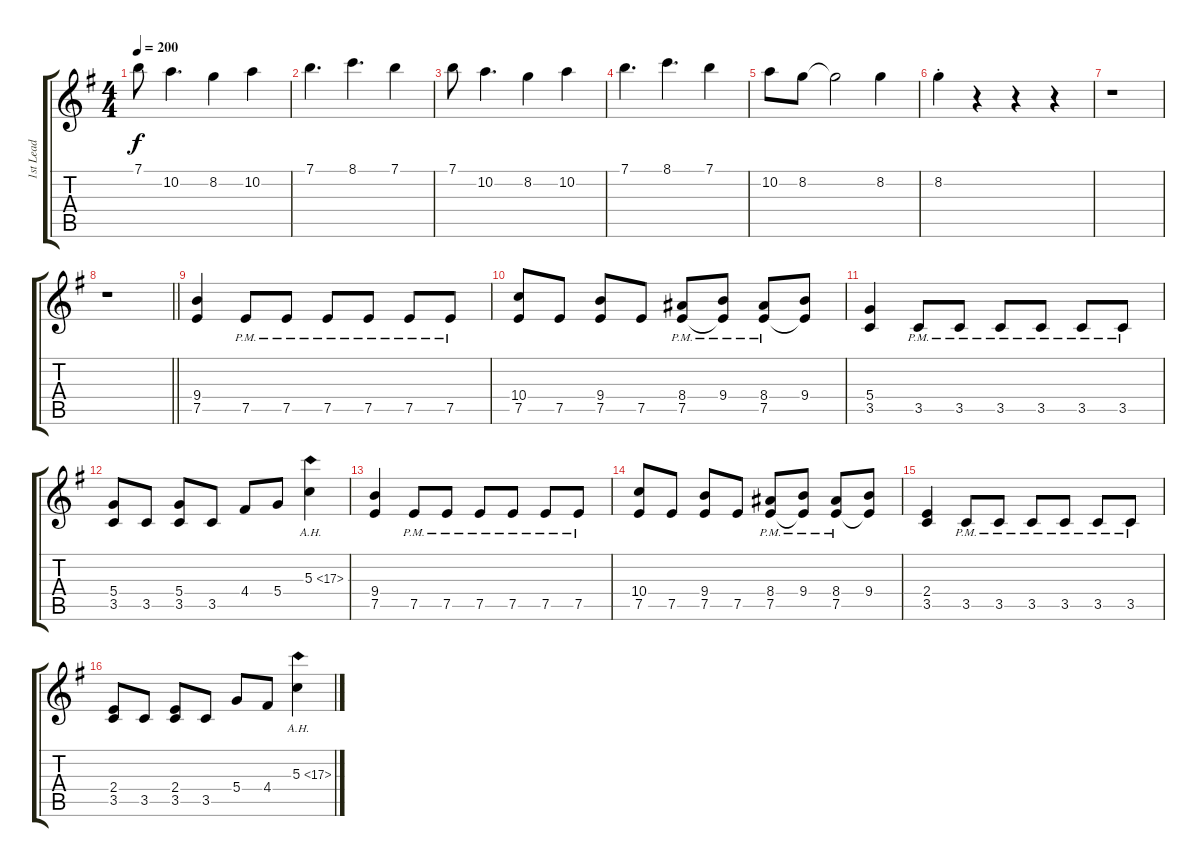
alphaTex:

\track ("1st Lead" "1st Lead") {instrument distortionguitar}
\staff {score tabs}
\tuning (E4 B3 G3 D3 A2 E2) {hide}
\ts (4 4)
\tempo 200
\clef g2
\ks g
7.1.8{dy f} 10.2.4{d} 8.2.4 10.2.4 |
7.1.4{d} 8.1.4{d} 7.1.4 |
7.1.8 10.2.4{d} 8.2.4 10.2.4 |
7.1.4{d} 8.1.4{d} 7.1.4 |
10.2.8 8.2.8 8.2{t}.2 8.2.4 |
8.2{st}.4 r.4 r.4 r.4 |
r.1 |
\barLineRight lightlight
r.1 |
(9.4 7.5).4 7.5{pm}.8 7.5{pm}.8 7.5{pm}.8 7.5{pm}.8 7.5{pm}.8 7.5{pm}.8 |
(10.4 7.5).8 7.5.8 (9.4 7.5).8 7.5.8 (8.4{pm} 7.5{pm}).8 (9.4{pm} 7.5{pm t}).8 (8.4{pm} 7.5{pm}).8 (9.4 7.5{t}).8 |
(5.4 3.5).4 3.5{pm}.8 3.5{pm}.8 3.5{pm}.8 3.5{pm}.8 3.5{pm}.8 3.5{pm}.8 |
(5.4 3.5).8 3.5.8 (5.4 3.5).8 3.5.8 4.4.8 5.4.8 5.3{ah 12}.4 |
(9.4 7.5).4 7.5{pm}.8 7.5{pm}.8 7.5{pm}.8 7.5{pm}.8 7.5{pm}.8 7.5{pm}.8 |
(10.4 7.5).8 7.5.8 (9.4 7.5).8 7.5.8 (8.4{pm} 7.5{pm}).8 (9.4{pm} 7.5{pm t}).8 (8.4{pm} 7.5{pm}).8 (9.4 7.5{t}).8 |
(2.4 3.5).4 3.5{pm}.8 3.5{pm}.8 3.5{pm}.8 3.5{pm}.8 3.5{pm}.8 3.5{pm}.8 |
(2.4 3.5).8 3.5.8 (2.4 3.5).8 3.5.8 5.4.8 4.4.8 5.3{ah 12}.4
